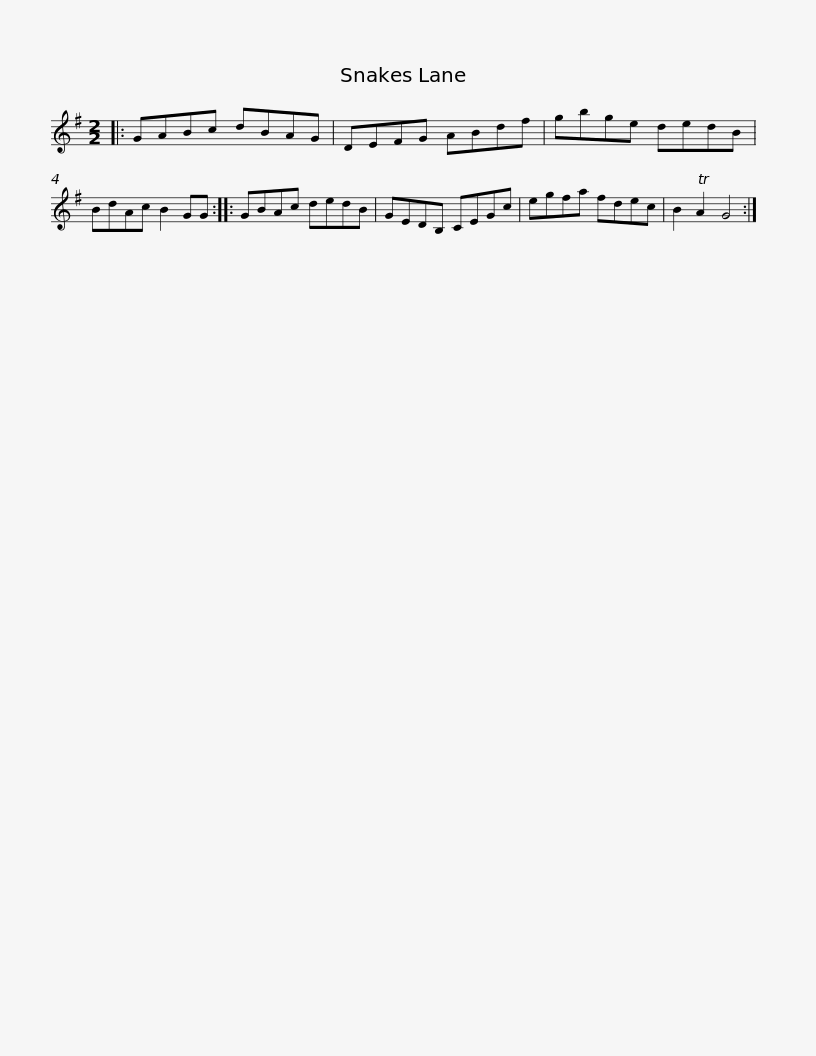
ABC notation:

X:1
L:1/8
M:2/2
I:linebreak $
K:G
V:1 treble
V:1
|: GABc dBAG | DEFG ABdf | gbge dedB | BdAc B2 GG :: GBAc dedB |$ %5
 GEDB, CEGc | egfa fdec | B2 TA2 G4 :| %8
